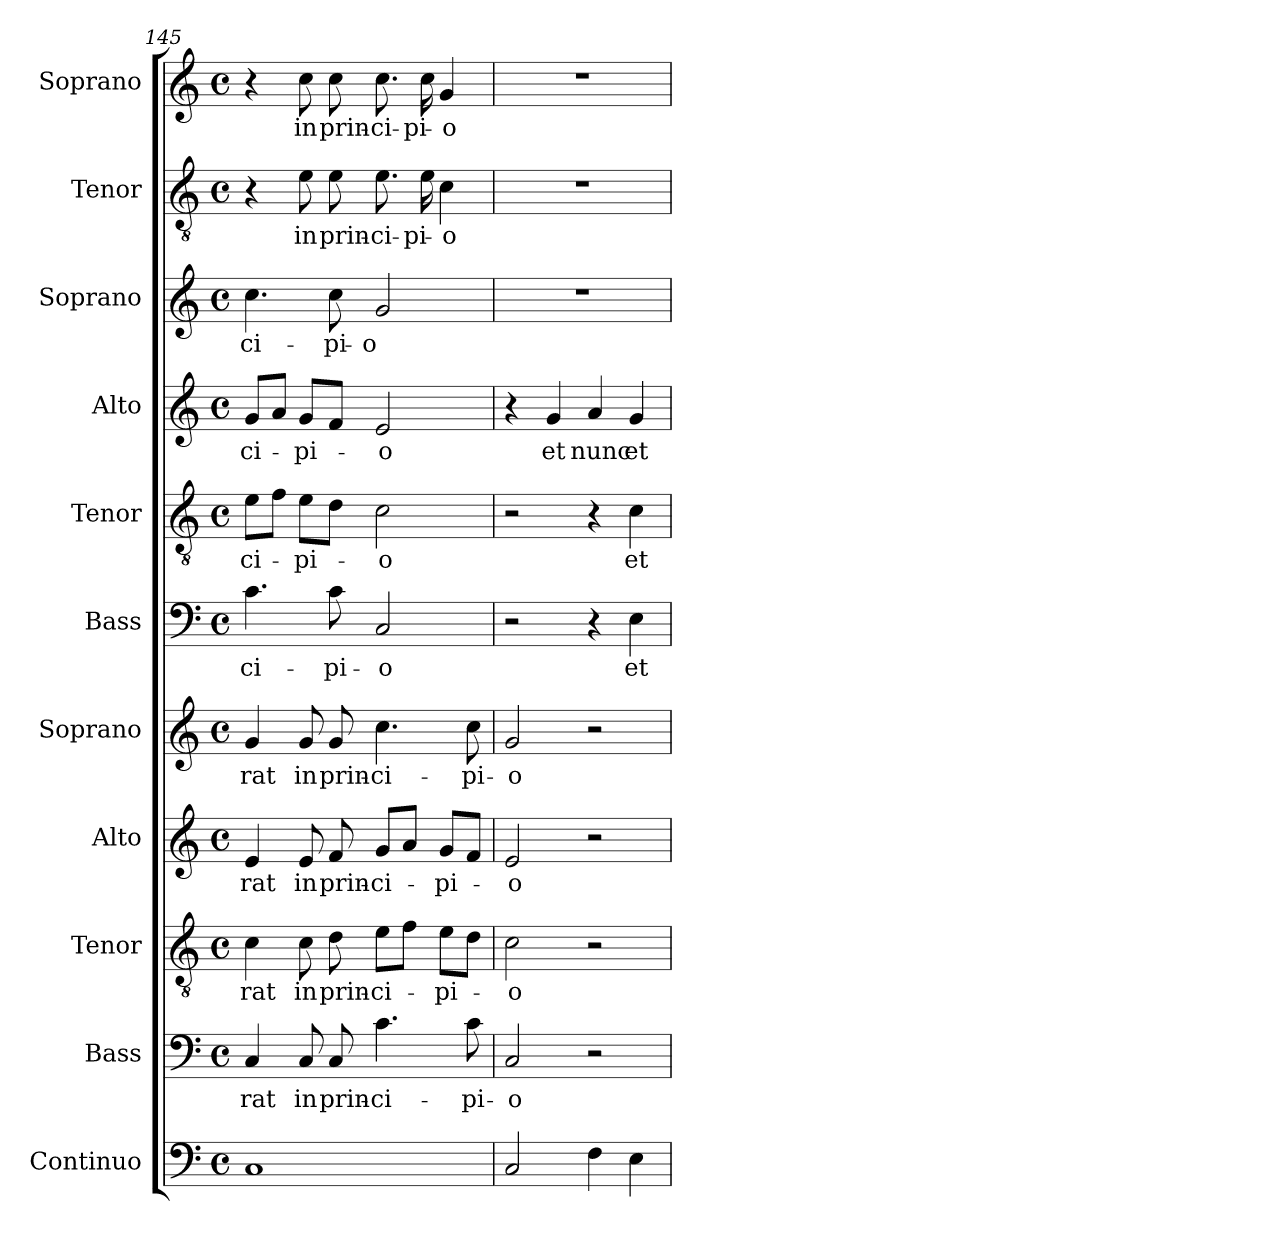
**kern	**kern	**text	**kern	**text	**kern	**text	**kern	**text	**kern	**text	**kern	**text	**kern	**text	**kern	**text	**kern	**text	**kern	**text
*part11	*part10	*part10	*part9	*part9	*part8	*part8	*part7	*part7	*part6	*part6	*part5	*part5	*part4	*part4	*part3	*part3	*part2	*part2	*part1	*part1
*staff11	*staff10	*staff10	*staff9	*staff9	*staff8	*staff8	*staff7	*staff7	*staff6	*staff6	*staff5	*staff5	*staff4	*staff4	*staff3	*staff3	*staff2	*staff2	*staff1	*staff1
*I"Continuo	*I"Bass	*	*I"Tenor	*	*I"Alto	*	*I"Soprano	*	*I"Bass	*	*I"Tenor	*	*I"Alto	*	*I"Soprano	*	*I"Tenor	*	*I"Soprano	*
*I'Cont.	*I'B.	*	*I'T.	*	*I'A.	*	*I'S.	*	*I'B.	*	*I'T.	*	*I'A.	*	*I'S.	*	*I'T.	*	*I'S.	*
!!LO:PB:g=z
*clefF4	*clefF4	*	*clefGv2	*	*clefG2	*	*clefG2	*	*clefF4	*	*clefGv2	*	*clefG2	*	*clefG2	*	*clefGv2	*	*clefG2	*
*	*	*	*ITrd7c12	*	*	*	*	*	*	*	*ITrd7c12	*	*	*	*	*	*ITrd7c12	*	*	*
*k[]	*k[]	*	*k[]	*	*k[]	*	*k[]	*	*k[]	*	*k[]	*	*k[]	*	*k[]	*	*k[]	*	*k[]	*
*C:	*C:	*	*C:	*	*C:	*	*C:	*	*C:	*	*C:	*	*C:	*	*C:	*	*C:	*	*C:	*
*M4/4	*M4/4	*	*M4/4	*	*M4/4	*	*M4/4	*	*M4/4	*	*M4/4	*	*M4/4	*	*M4/4	*	*M4/4	*	*M4/4	*
*met(c)	*met(c)	*	*met(c)	*	*met(c)	*	*met(c)	*	*met(c)	*	*met(c)	*	*met(c)	*	*met(c)	*	*met(c)	*	*met(c)	*
=145	=145	=145	=145	=145	=145	=145	=145	=145	=145	=145	=145	=145	=145	=145	=145	=145	=145	=145	=145	=145
!	!	!LO:LY:b:color=#000000	!	!	!	!	!	!	!	!	!	!	!	!	!	!	!	!	!	!
!	!	!	!	!LO:LY:b:color=#000000	!	!	!	!	!	!	!	!	!	!	!	!	!	!	!	!
!	!	!	!	!	!	!LO:LY:b:color=#000000	!	!	!	!	!	!	!	!	!	!	!	!	!	!
!	!	!	!	!	!	!	!	!LO:LY:b:color=#000000	!	!	!	!	!	!	!	!	!	!	!	!
!	!	!	!	!	!	!	!	!	!	!LO:LY:b:color=#000000	!	!	!	!	!	!	!	!	!	!
!	!	!	!	!	!	!	!	!	!	!	!	!LO:LY:b:color=#000000	!	!	!	!	!	!	!	!
!	!	!	!	!	!	!	!	!	!	!	!	!	!	!LO:LY:b:color=#000000	!	!	!	!	!	!
!	!	!	!	!	!	!	!	!	!	!	!	!	!	!	!	!LO:LY:b:color=#000000	!	!	!	!
1Ci	4Ci/	-rat	4Ci\	-rat	4ei/	-rat	4gi/	-rat	4.ci\	-ci-	8Ei\L	-ci-	8gi/L	-ci-	4.cci\	-ci-	4r	.	4r	.
.	.	.	.	.	.	.	.	.	.	.	8Fi\J	.	8ai/J	.	.	.	.	.	.	.
!	!	!LO:LY:b:color=#000000	!	!	!	!	!	!	!	!	!	!	!	!	!	!	!	!	!	!
!	!	!	!	!LO:LY:b:color=#000000	!	!	!	!	!	!	!	!	!	!	!	!	!	!	!	!
!	!	!	!	!	!	!LO:LY:b:color=#000000	!	!	!	!	!	!	!	!	!	!	!	!	!	!
!	!	!	!	!	!	!	!	!LO:LY:b:color=#000000	!	!	!	!	!	!	!	!	!	!	!	!
!	!	!	!	!	!	!	!	!	!	!	!	!LO:LY:b:color=#000000	!	!	!	!	!	!	!	!
!	!	!	!	!	!	!	!	!	!	!	!	!	!	!LO:LY:b:color=#000000	!	!	!	!	!	!
!	!	!	!	!	!	!	!	!	!	!	!	!	!	!	!	!	!	!LO:LY:b:color=#000000	!	!
!	!	!	!	!	!	!	!	!	!	!	!	!	!	!	!	!	!	!	!	!LO:LY:b:color=#000000
.	8Ci/	in	8Ci\	in	8ei/	in	8gi/	in	.	.	8Ei\L	-pi-	8gi/L	-pi-	.	.	8Ei\	in	8cci\	in
!	!	!LO:LY:b:color=#000000	!	!	!	!	!	!	!	!	!	!	!	!	!	!	!	!	!	!
!	!	!	!	!LO:LY:b:color=#000000	!	!	!	!	!	!	!	!	!	!	!	!	!	!	!	!
!	!	!	!	!	!	!LO:LY:b:color=#000000	!	!	!	!	!	!	!	!	!	!	!	!	!	!
!	!	!	!	!	!	!	!	!LO:LY:b:color=#000000	!	!	!	!	!	!	!	!	!	!	!	!
!	!	!	!	!	!	!	!	!	!	!LO:LY:b:color=#000000	!	!	!	!	!	!	!	!	!	!
!	!	!	!	!	!	!	!	!	!	!	!	!	!	!	!	!LO:LY:b:color=#000000	!	!	!	!
!	!	!	!	!	!	!	!	!	!	!	!	!	!	!	!	!	!	!LO:LY:b:color=#000000	!	!
!	!	!	!	!	!	!	!	!	!	!	!	!	!	!	!	!	!	!	!	!LO:LY:b:color=#000000
.	8Ci/	prin-	8Di\	prin-	8fi/	prin-	8gi/	prin-	8ci\	-pi-	8Di\J	.	8fi/J	.	8cci\	-pi-	8Ei\	prin-	8cci\	prin-
!	!	!LO:LY:b:color=#000000	!	!	!	!	!	!	!	!	!	!	!	!	!	!	!	!	!	!
!	!	!	!	!LO:LY:b:color=#000000	!	!	!	!	!	!	!	!	!	!	!	!	!	!	!	!
!	!	!	!	!	!	!LO:LY:b:color=#000000	!	!	!	!	!	!	!	!	!	!	!	!	!	!
!	!	!	!	!	!	!	!	!LO:LY:b:color=#000000	!	!	!	!	!	!	!	!	!	!	!	!
!	!	!	!	!	!	!	!	!	!	!LO:LY:b:color=#000000	!	!	!	!	!	!	!	!	!	!
!	!	!	!	!	!	!	!	!	!	!	!	!LO:LY:b:color=#000000	!	!	!	!	!	!	!	!
!	!	!	!	!	!	!	!	!	!	!	!	!	!	!LO:LY:b:color=#000000	!	!	!	!	!	!
!	!	!	!	!	!	!	!	!	!	!	!	!	!	!	!	!LO:LY:b:color=#000000	!	!	!	!
!	!	!	!	!	!	!	!	!	!	!	!	!	!	!	!	!	!	!LO:LY:b:color=#000000	!	!
!	!	!	!	!	!	!	!	!	!	!	!	!	!	!	!	!	!	!	!	!LO:LY:b:color=#000000
.	4.ci\	-ci-	8Ei\L	-ci-	8gi/L	-ci-	4.cci\	-ci-	2Ci/	-o	2Ci\	-o	2ei/	-o	2gi/	-o	8.Ei\	-ci-	8.cci\	-ci-
.	.	.	8Fi\J	.	8ai/J	.	.	.	.	.	.	.	.	.	.	.	.	.	.	.
!	!	!	!	!	!	!	!	!	!	!	!	!	!	!	!	!	!	!LO:LY:b:color=#000000	!	!
!	!	!	!	!	!	!	!	!	!	!	!	!	!	!	!	!	!	!	!	!LO:LY:b:color=#000000
.	.	.	.	.	.	.	.	.	.	.	.	.	.	.	.	.	16Ei\	-pi-	16cci\	-pi-
!	!	!	!	!LO:LY:b:color=#000000	!	!	!	!	!	!	!	!	!	!	!	!	!	!	!	!
!	!	!	!	!	!	!LO:LY:b:color=#000000	!	!	!	!	!	!	!	!	!	!	!	!	!	!
!	!	!	!	!	!	!	!	!	!	!	!	!	!	!	!	!	!	!LO:LY:b:color=#000000	!	!
!	!	!	!	!	!	!	!	!	!	!	!	!	!	!	!	!	!	!	!	!LO:LY:b:color=#000000
.	.	.	8Ei\L	-pi-	8gi/L	-pi-	.	.	.	.	.	.	.	.	.	.	4Ci\	-o	4gi/	-o
!	!	!LO:LY:b:color=#000000	!	!	!	!	!	!	!	!	!	!	!	!	!	!	!	!	!	!
!	!	!	!	!	!	!	!	!LO:LY:b:color=#000000	!	!	!	!	!	!	!	!	!	!	!	!
.	8ci\	-pi-	8Di\J	.	8fi/J	.	8cci\	-pi-	.	.	.	.	.	.	.	.	.	.	.	.
=146	=146	=146	=146	=146	=146	=146	=146	=146	=146	=146	=146	=146	=146	=146	=146	=146	=146	=146	=146	=146
!	!	!LO:LY:b:color=#000000	!	!	!	!	!	!	!	!	!	!	!	!	!	!	!	!	!	!
!	!	!	!	!LO:LY:b:color=#000000	!	!	!	!	!	!	!	!	!	!	!	!	!	!	!	!
!	!	!	!	!	!	!LO:LY:b:color=#000000	!	!	!	!	!	!	!	!	!	!	!	!	!	!
!	!	!	!	!	!	!	!	!LO:LY:b:color=#000000	!	!	!	!	!	!	!	!	!	!	!	!
2Ci/	2Ci/	-o	2Ci\	-o	2ei/	-o	2gi/	-o	2r	.	2r	.	4r	.	1r	.	1r	.	1r	.
!	!	!	!	!	!	!	!	!	!	!	!	!	!	!LO:LY:b:color=#000000	!	!	!	!	!	!
.	.	.	.	.	.	.	.	.	.	.	.	.	4gi/	et	.	.	.	.	.	.
!	!	!	!	!	!	!	!	!	!	!	!	!	!	!LO:LY:b:color=#000000	!	!	!	!	!	!
4Fi\	2r	.	2r	.	2r	.	2r	.	4r	.	4r	.	4ai/	nunc	.	.	.	.	.	.
!	!	!	!	!	!	!	!	!	!	!LO:LY:b:color=#000000	!	!	!	!	!	!	!	!	!	!
!	!	!	!	!	!	!	!	!	!	!	!	!LO:LY:b:color=#000000	!	!	!	!	!	!	!	!
!	!	!	!	!	!	!	!	!	!	!	!	!	!	!LO:LY:b:color=#000000	!	!	!	!	!	!
4Ei\	.	.	.	.	.	.	.	.	4Ei\	et	4Ci\	et	4gi/	et	.	.	.	.	.	.
=	=	=	=	=	=	=	=	=	=	=	=	=	=	=	=	=	=	=	=	=
*-	*-	*-	*-	*-	*-	*-	*-	*-	*-	*-	*-	*-	*-	*-	*-	*-	*-	*-	*-	*-
